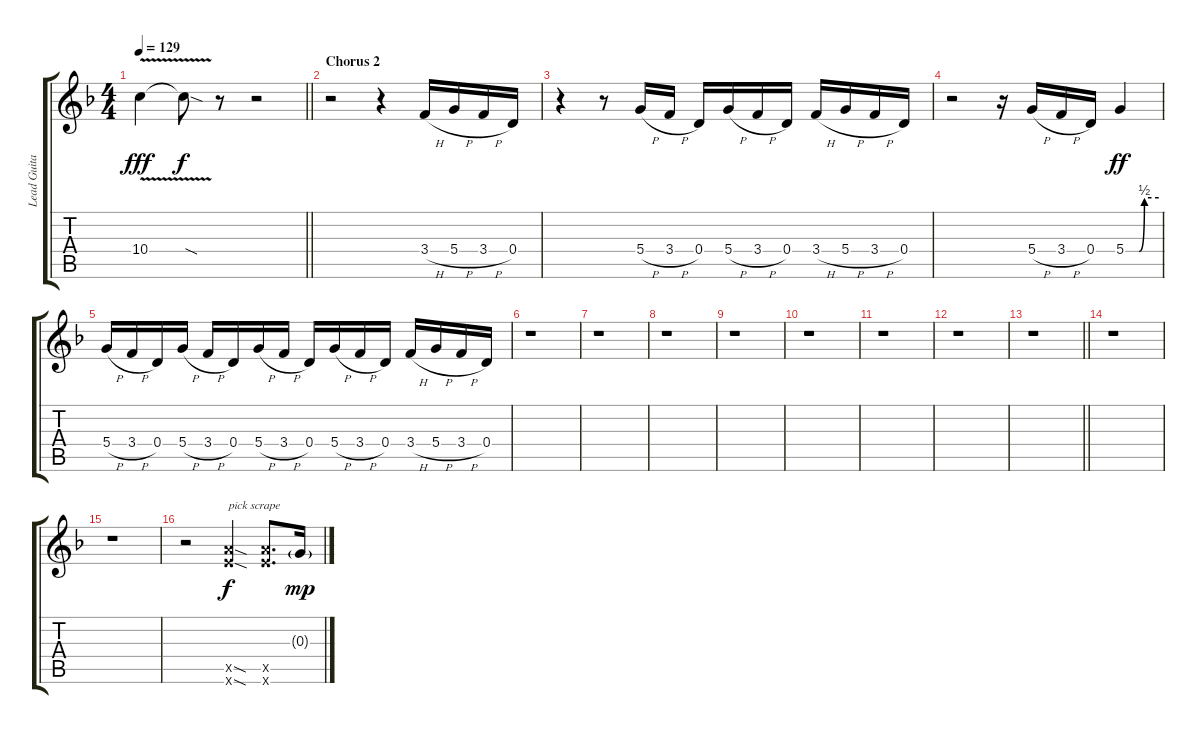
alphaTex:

\track ("Lead Guitar I" "Lead Guita") {instrument distortionguitar}
\staff {score tabs}
\tuning (E4 B3 G3 D3 A2 E2) {hide}
\ts (4 4)
\tempo 129
\clef g2
\barLineRight lightlight
\ks dminor
10.4{v}.4{dy fff} 10.4{sod t}.8{dy f} r.8 r.2 |
\section ("" "Chorus 2")
r.2{volume 4} r.4 3.4{h}.16 5.4{h}.16 3.4{h}.16 0.4.16 |
r.4 r.8 5.4{h}.16 3.4{h}.16 0.4.16 5.4{h}.16 3.4{h}.16 0.4.16 3.4{h}.16 5.4{h}.16 3.4{h}.16 0.4.16 |
r.2 r.16 5.4{h}.16 3.4{h}.16 0.4.16 5.4{be (custom 0 0 24 0 34 2 60 2)}.4{dy ff volume 6 instrument distortionguitar} |
5.4{h}.16 3.4{h}.16 0.4.16 5.4{h}.16 3.4{h}.16 0.4.16 5.4{h}.16 3.4{h}.16 0.4.16 5.4{h}.16 3.4{h}.16 0.4.16 3.4{h}.16 5.4{h}.16 3.4{h}.16 0.4.16 |
r.1 |
r.1 |
r.1 |
r.1 |
r.1 |
r.1 |
r.1 |
\barLineRight lightlight
r.1 |
r.1 |
r.1 |
r.2 (12.5{sod x} 12.6{sod x}).4{txt "pick scrape" dy f} (12.5{x} 12.6{x}).8{d} 0.3{g}.16{dy mp}
